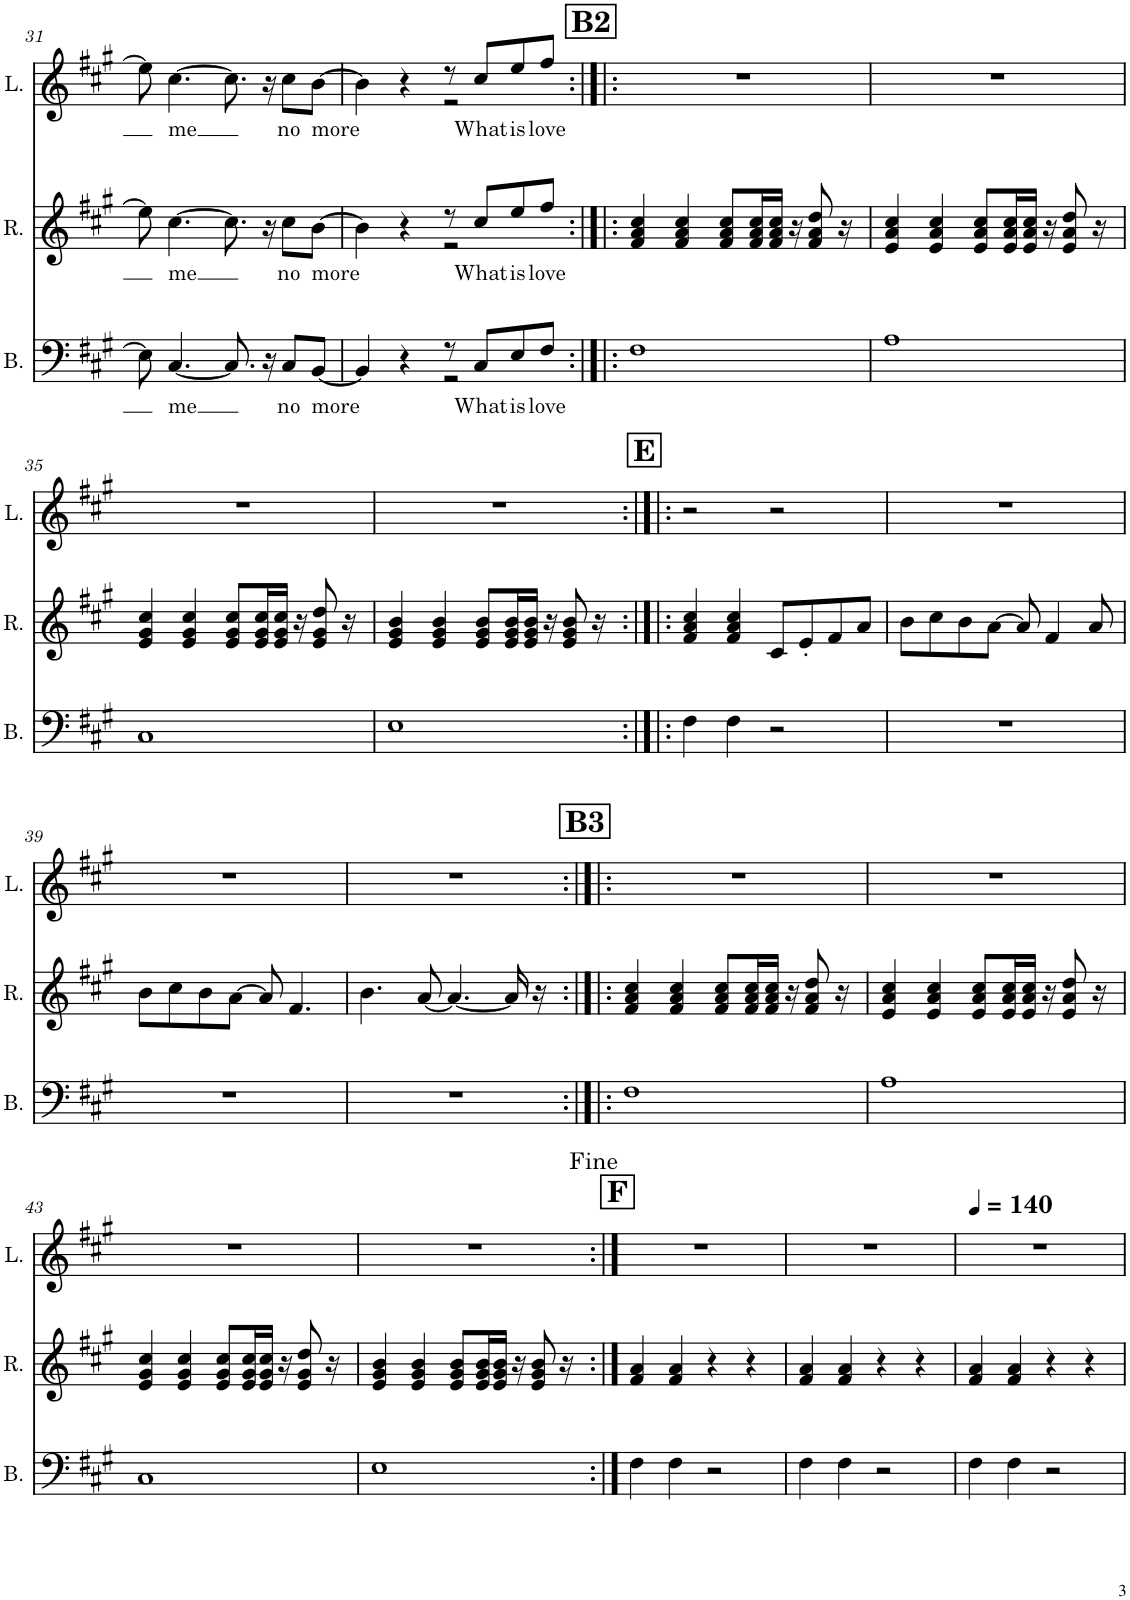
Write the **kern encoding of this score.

**kern	**text	**kern	**text	**kern	**text
*part3	*part3	*part2	*part2	*part1	*part1
*staff3	*staff3	*staff2	*staff2	*staff1	*staff1
*I"Bass	*	*I"Riff	*	*I"Lead	*
*I'B.	*	*I'R.	*	*I'L.	*
!!LO:PB:g=z
*clefF4	*	*clefG2	*	*clefG2	*
*Trd12c21	*	*Trd8c14	*	*Trd1c2	*
*k[f#c#g#]	*	*k[f#c#g#]	*	*k[f#c#g#]	*
*M4/4	*	*M4/4	*	*M4/4	*
=31	=31	=31	=31	=31	=31
8E\]	.	8ee\]	.	8ee\]	.
!	!LO:LY:b	!	!LO:LY:b	!	!LO:LY:b
[4.C#/	me	[4.cc#\	me	[4.cc#\	me
8.C#/]	.	8.cc#\]	.	8.cc#\]	.
16r	.	16r	.	16r	.
!	!LO:LY:b	!	!LO:LY:b	!	!LO:LY:b
8C#/L	no	8cc#\L	no	8cc#\L	no
!	!LO:LY:b	!	!LO:LY:b	!	!LO:LY:b
[8BB/J	more	[8b\J	more	[8b\J	more
=32	=32	=32	=32	=32	=32
*^	*	*^	*	*^	*
4BB/]	2ryy	.	4b\]	2ryy	.	4b\]	2ryy	.
4r	.	.	4r	.	.	4r	.	.
8r	2r	.	8r	2r	.	8r	2r	.
!	!	!LO:LY:b	!	!	!LO:LY:b	!	!	!LO:LY:b
8C#/L	.	What	8cc#/L	.	What	8cc#/L	.	What
!	!	!LO:LY:b	!	!	!LO:LY:b	!	!	!LO:LY:b
8E/	.	is	8ee/	.	is	8ee/	.	is
!	!	!LO:LY:b	!	!	!LO:LY:b	!	!	!LO:LY:b
8F#/J	.	love	8ff#/J	.	love	8ff#/J	.	love
*v	*v	*	*	*	*	*v	*v	*
*	*	*v	*v	*	*	*
!!LO:REH:place=s1:a:B:cj:fs=14:t=B2
=33:|!|:	=33:|!|:	=33:|!|:	=33:|!|:	=33:|!|:	=33:|!|:
1F#	.	4f#/ 4a/ 4cc#/	.	1r	.
.	.	4f#/ 4a/ 4cc#/	.	.	.
.	.	8f#/ 8a/ 8cc#/L	.	.	.
.	.	16f#/ 16a/ 16cc#/L	.	.	.
.	.	16f#/ 16a/ 16cc#/JJ	.	.	.
.	.	16r	.	.	.
.	.	8f#/ 8a/ 8dd/	.	.	.
.	.	16r	.	.	.
=34	=34	=34	=34	=34	=34
1A	.	4e/ 4a/ 4cc#/	.	1r	.
.	.	4e/ 4a/ 4cc#/	.	.	.
.	.	8e/ 8a/ 8cc#/L	.	.	.
.	.	16e/ 16a/ 16cc#/L	.	.	.
.	.	16e/ 16a/ 16cc#/JJ	.	.	.
.	.	16r	.	.	.
.	.	8e/ 8a/ 8dd/	.	.	.
.	.	16r	.	.	.
!!LO:LB:g=z
=35	=35	=35	=35	=35	=35
1C#	.	4e/ 4g#/ 4cc#/	.	1r	.
.	.	4e/ 4g#/ 4cc#/	.	.	.
.	.	8e/ 8g#/ 8cc#/L	.	.	.
.	.	16e/ 16g#/ 16cc#/L	.	.	.
.	.	16e/ 16g#/ 16cc#/JJ	.	.	.
.	.	16r	.	.	.
.	.	8e/ 8g#/ 8dd/	.	.	.
.	.	16r	.	.	.
=36	=36	=36	=36	=36	=36
1E	.	4e/ 4g#/ 4b/	.	1r	.
.	.	4e/ 4g#/ 4b/	.	.	.
.	.	8e/ 8g#/ 8b/L	.	.	.
.	.	16e/ 16g#/ 16b/L	.	.	.
.	.	16e/ 16g#/ 16b/JJ	.	.	.
.	.	16r	.	.	.
.	.	8e/ 8g#/ 8b/	.	.	.
.	.	16r	.	.	.
!!LO:REH:place=s1:a:B:cj:fs=14:t=E
=37:|!|:	=37:|!|:	=37:|!|:	=37:|!|:	=37:|!|:	=37:|!|:
4F#\	.	4f#/ 4a/ 4cc#/	.	2r	.
4F#\	.	4f#/ 4a/ 4cc#/	.	.	.
2r	.	8c#/L	.	2r	.
.	.	8e'/	.	.	.
.	.	8f#/	.	.	.
.	.	8a/J	.	.	.
=38	=38	=38	=38	=38	=38
1r	.	8b\L	.	1r	.
.	.	8cc#\	.	.	.
.	.	8b\	.	.	.
.	.	[8a\J	.	.	.
.	.	8a/]	.	.	.
.	.	4f#/	.	.	.
.	.	8a/	.	.	.
!!LO:LB:g=z
=39	=39	=39	=39	=39	=39
1r	.	8b\L	.	1r	.
.	.	8cc#\	.	.	.
.	.	8b\	.	.	.
.	.	[8a\J	.	.	.
.	.	8a/]	.	.	.
.	.	4.f#/	.	.	.
=40	=40	=40	=40	=40	=40
1r	.	4.b\	.	1r	.
.	.	[8a/	.	.	.
.	.	4.a/_	.	.	.
.	.	16a/]	.	.	.
.	.	16r	.	.	.
!!LO:REH:place=s1:a:B:cj:fs=14:t=B3
=41:|!|:	=41:|!|:	=41:|!|:	=41:|!|:	=41:|!|:	=41:|!|:
1F#	.	4f#/ 4a/ 4cc#/	.	1r	.
.	.	4f#/ 4a/ 4cc#/	.	.	.
.	.	8f#/ 8a/ 8cc#/L	.	.	.
.	.	16f#/ 16a/ 16cc#/L	.	.	.
.	.	16f#/ 16a/ 16cc#/JJ	.	.	.
.	.	16r	.	.	.
.	.	8f#/ 8a/ 8dd/	.	.	.
.	.	16r	.	.	.
=42	=42	=42	=42	=42	=42
1A	.	4e/ 4a/ 4cc#/	.	1r	.
.	.	4e/ 4a/ 4cc#/	.	.	.
.	.	8e/ 8a/ 8cc#/L	.	.	.
.	.	16e/ 16a/ 16cc#/L	.	.	.
.	.	16e/ 16a/ 16cc#/JJ	.	.	.
.	.	16r	.	.	.
.	.	8e/ 8a/ 8dd/	.	.	.
.	.	16r	.	.	.
!!LO:LB:g=z
=43	=43	=43	=43	=43	=43
1C#	.	4e/ 4g#/ 4cc#/	.	1r	.
.	.	4e/ 4g#/ 4cc#/	.	.	.
.	.	8e/ 8g#/ 8cc#/L	.	.	.
.	.	16e/ 16g#/ 16cc#/L	.	.	.
.	.	16e/ 16g#/ 16cc#/JJ	.	.	.
.	.	16r	.	.	.
.	.	8e/ 8g#/ 8dd/	.	.	.
.	.	16r	.	.	.
=44	=44	=44	=44	=44	=44
1E	.	4e/ 4g#/ 4b/	.	1r	.
.	.	4e/ 4g#/ 4b/	.	.	.
.	.	8e/ 8g#/ 8b/L	.	.	.
.	.	16e/ 16g#/ 16b/L	.	.	.
.	.	16e/ 16g#/ 16b/JJ	.	.	.
.	.	16r	.	.	.
.	.	8e/ 8g#/ 8b/	.	.	.
.	.	16r	.	.	.
!!LO:REH:place=s1:a:B:cj:fs=14:t=F
=45:|!	=45:|!	=45:|!	=45:|!	=45:|!	=45:|!
4F#\	.	4f#/ 4a/	.	1r	.
4F#\	.	4f#/ 4a/	.	.	.
2r	.	4r	.	.	.
.	.	4r	.	.	.
=46	=46	=46	=46	=46	=46
4F#\	.	4f#/ 4a/	.	1r	.
4F#\	.	4f#/ 4a/	.	.	.
2r	.	4r	.	.	.
.	.	4r	.	.	.
=47	=47	=47	=47	=47	=47
*	*	*	*	*MM140	*
4F#\	.	4f#/ 4a/	.	1r	.
4F#\	.	4f#/ 4a/	.	.	.
2r	.	4r	.	.	.
.	.	4r	.	.	.
=	=	=	=	=	=
*-	*-	*-	*-	*-	*-
